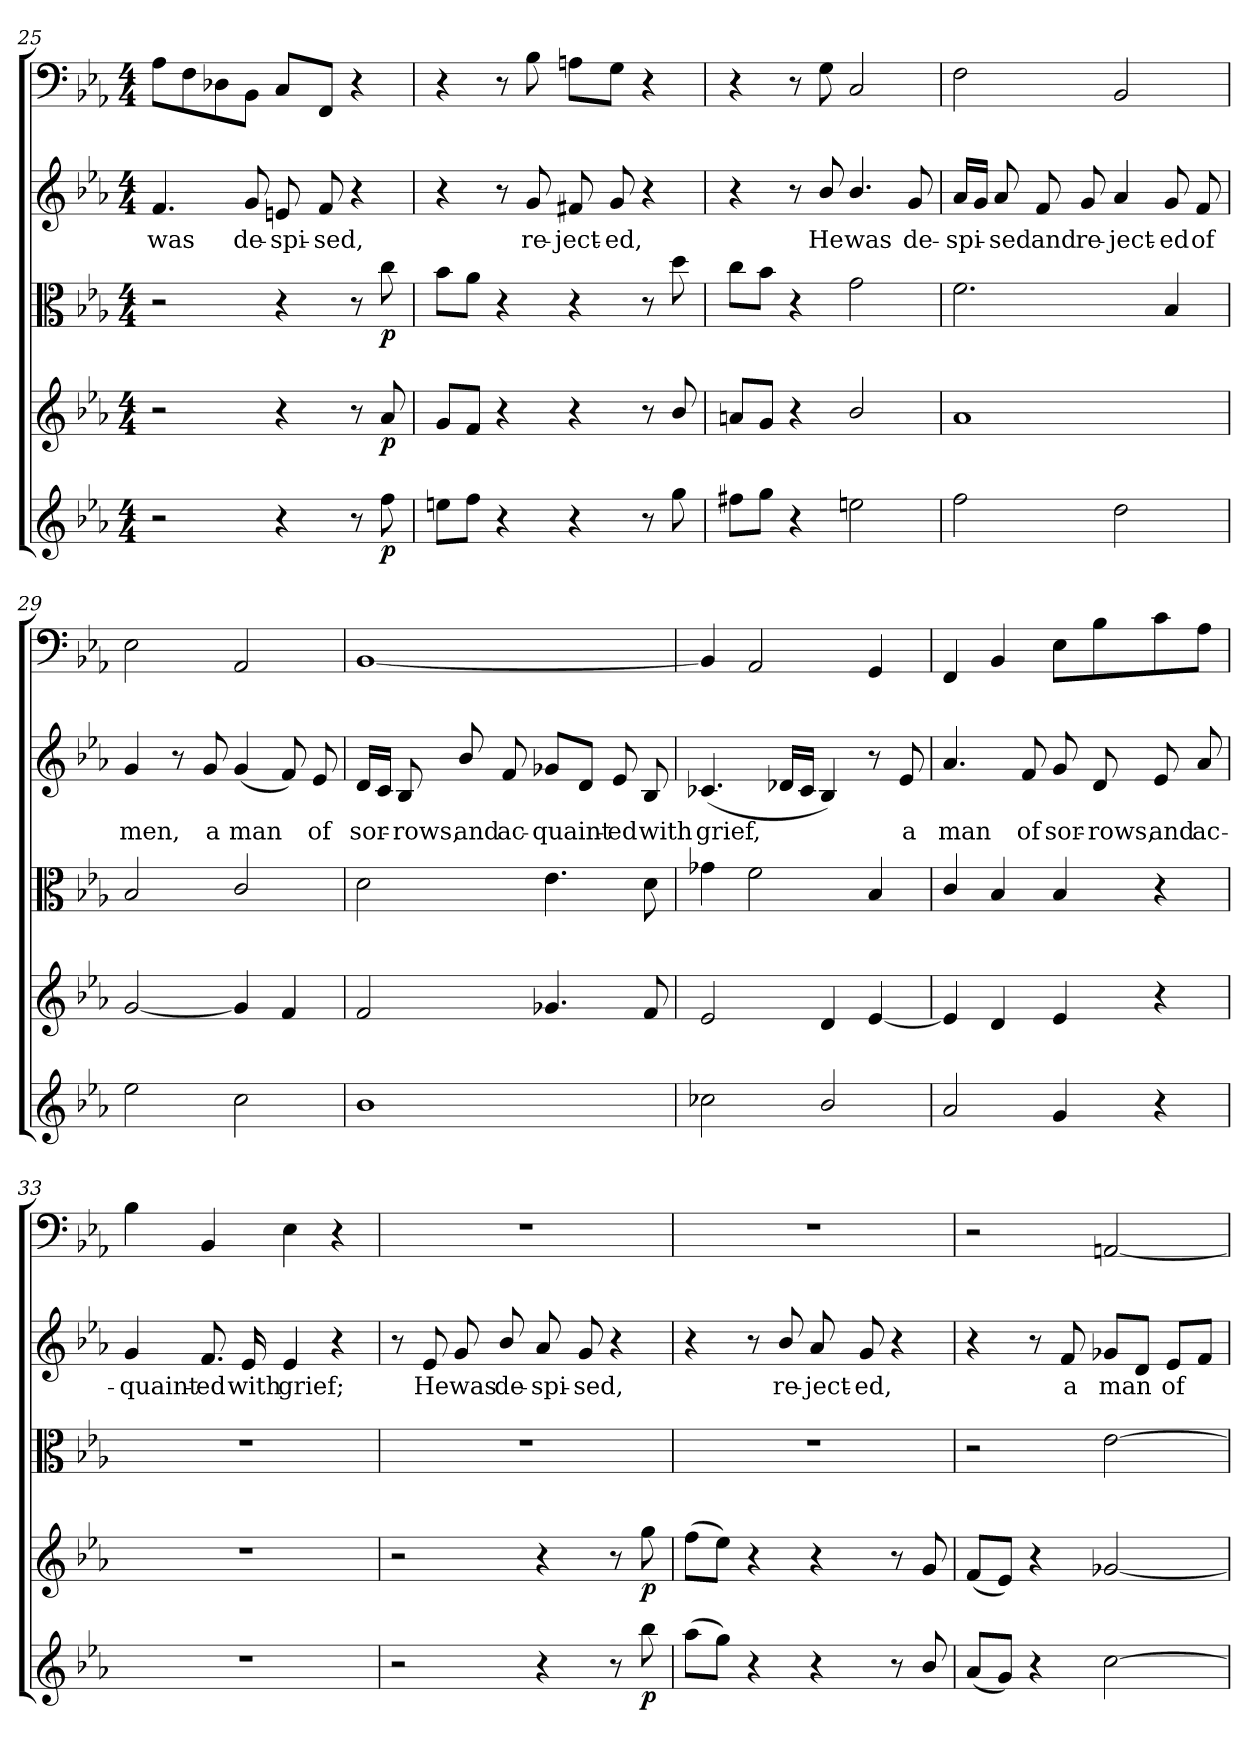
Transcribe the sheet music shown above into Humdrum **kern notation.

**kern	**dynam	**kern	**dynam	**kern	**dynam	**kern	**text	**kern
*part5	*part5	*part4	*part4	*part3	*part3	*part2	*part2	*part1
*staff5	*staff5	*staff4	*staff4	*staff3	*staff3	*staff2	*staff2	*staff1
*clefG2	*	*clefG2	*	*clefC3	*	*clefG2	*	*clefF4
*k[b-e-a-]	*	*k[b-e-a-]	*	*k[b-e-a-]	*	*k[b-e-a-]	*	*k[b-e-a-]
*E-:	*	*E-:	*	*E-:	*	*E-:	*	*E-:
*M4/4	*	*M4/4	*	*M4/4	*	*M4/4	*	*M4/4
=25	=25	=25	=25	=25	=25	=25	=25	=25
2r	.	2r	.	2r	.	4.f/	was	8A-\L
.	.	.	.	.	.	.	.	8F\
.	.	.	.	.	.	.	.	8D-X\
.	.	.	.	.	.	8g/	de-	8BB-\J
4r	.	4r	.	4r	.	8en/	-spi-	8C/L
.	.	.	.	.	.	8f/	-sed,	8FF/J
8r	.	8r	.	8r	.	4r	.	4r
8ff\	p	8a-/	p	8cc\	p	.	.	.
=26	=26	=26	=26	=26	=26	=26	=26	=26
8een\L	.	8g/L	.	8b-\L	.	4r	.	4r
8ff\J	.	8f/J	.	8a-\J	.	.	.	.
4r	.	4r	.	4r	.	8r	.	8r
.	.	.	.	.	.	8g/	re-	8B-\
4r	.	4r	.	4r	.	8f#X/	-ject-	8An\L
.	.	.	.	.	.	8g/	-ed,	8G\J
8r	.	8r	.	8r	.	4r	.	4r
8gg\	.	8b-/	.	8dd\	.	.	.	.
=27	=27	=27	=27	=27	=27	=27	=27	=27
8ff#X\L	.	8an/L	.	8cc\L	.	4r	.	4r
8gg\J	.	8g/J	.	8b-\J	.	.	.	.
4r	.	4r	.	4r	.	8r	.	8r
.	.	.	.	.	.	8b-/	He	8G\
2een\	.	2b-/	.	2g\	.	4.b-/	was	2C/
.	.	.	.	.	.	8g/	de-	.
=28	=28	=28	=28	=28	=28	=28	=28	=28
2ff\	.	1a-/	.	2.f\	.	16a-/LL	-spi-	2F\
.	.	.	.	.	.	16g/JJ	.	.
.	.	.	.	.	.	8a-/	-sed	.
.	.	.	.	.	.	8f/	and	.
.	.	.	.	.	.	8g/	re-	.
2dd\	.	.	.	.	.	4a-/	-ject-	2BB-/
.	.	.	.	4B-/	.	8g/	-ed	.
.	.	.	.	.	.	8f/	of	.
=29	=29	=29	=29	=29	=29	=29	=29	=29
2ee-\	.	[2g/	.	2B-/	.	4g/	men,	2E-\
.	.	.	.	.	.	8r	.	.
.	.	.	.	.	.	8g/	a	.
2cc\	.	4g/]	.	2c/	.	(4g/	man	2AA-/
.	.	4f/	.	.	.	8f/)	.	.
.	.	.	.	.	.	8e-/	of	.
=30	=30	=30	=30	=30	=30	=30	=30	=30
1b-\	.	2f/	.	2d\	.	16d/LL	sor-	[1BB-/
.	.	.	.	.	.	16c/JJ	.	.
.	.	.	.	.	.	8B-/	-rows,	.
.	.	.	.	.	.	8b-/	and	.
.	.	.	.	.	.	8f/	ac-	.
.	.	4.g-X/	.	4.e-\	.	8g-X/L	-quaint-	.
.	.	.	.	.	.	8d/J	.	.
.	.	.	.	.	.	8e-/	-ed	.
.	.	8f/	.	8d\	.	8B-/	with	.
=31	=31	=31	=31	=31	=31	=31	=31	=31
2cc-X\	.	2e-/	.	4g-X\	.	(4.c-X/	grief,	4BB-/]
.	.	.	.	2f\	.	.	.	2AA-/
.	.	.	.	.	.	16d-X/LL	.	.
.	.	.	.	.	.	16c-/JJ	.	.
2b-/	.	4d/	.	.	.	4B-/)	.	.
.	.	[4e-/	.	4B-/	.	8r	.	4GG/
.	.	.	.	.	.	8e-/	a	.
=32	=32	=32	=32	=32	=32	=32	=32	=32
2a-/	.	4e-/]	.	4c/	.	4.a-/	man	4FF/
.	.	4d/	.	4B-/	.	.	.	4BB-/
.	.	.	.	.	.	8f/	of	.
4g/	.	4e-/	.	4B-/	.	8g/	sor-	8E-\L
.	.	.	.	.	.	8d/	-rows,	8B-\
4r	.	4r	.	4r	.	8e-/	and	8c\
.	.	.	.	.	.	8a-/	ac-	8A-\J
=33	=33	=33	=33	=33	=33	=33	=33	=33
1r	.	1r	.	1r	.	4g/	-quaint-	4B-\
.	.	.	.	.	.	8.f/	-ed	4BB-/
.	.	.	.	.	.	16e-/	with	.
.	.	.	.	.	.	4e-/	grief;	4E-\
.	.	.	.	.	.	4r	.	4r
=34	=34	=34	=34	=34	=34	=34	=34	=34
2r	.	2r	.	1r	.	8r	.	1r
.	.	.	.	.	.	8e-/	He	.
.	.	.	.	.	.	8g/	was	.
.	.	.	.	.	.	8b-/	de-	.
4r	.	4r	.	.	.	8a-/	-spi-	.
.	.	.	.	.	.	8g/	-sed,	.
8r	.	8r	.	.	.	4r	.	.
8bb-\	p	8gg\	p	.	.	.	.	.
=35	=35	=35	=35	=35	=35	=35	=35	=35
(8aa-\L	.	(8ff\L	.	1r	.	4r	.	1r
8gg\J)	.	8ee-\J)	.	.	.	.	.	.
4r	.	4r	.	.	.	8r	.	.
.	.	.	.	.	.	8b-/	re-	.
4r	.	4r	.	.	.	8a-/	-ject-	.
.	.	.	.	.	.	8g/	-ed,	.
8r	.	8r	.	.	.	4r	.	.
8b-/	.	8g/	.	.	.	.	.	.
=36	=36	=36	=36	=36	=36	=36	=36	=36
(8a-/L	.	(8f/L	.	2r	.	4r	.	2r
8g/J)	.	8e-/J)	.	.	.	.	.	.
4r	.	4r	.	.	.	8r	.	.
.	.	.	.	.	.	8f/	a	.
[2cc\	.	[2g-X/	.	[2e-\	.	8g-X/L	man	[2AAn/
.	.	.	.	.	.	8d/J	.	.
.	.	.	.	.	.	8e-/L	of	.
.	.	.	.	.	.	8f/J	.	.
=	=	=	=	=	=	=	=	=
*-	*-	*-	*-	*-	*-	*-	*-	*-
